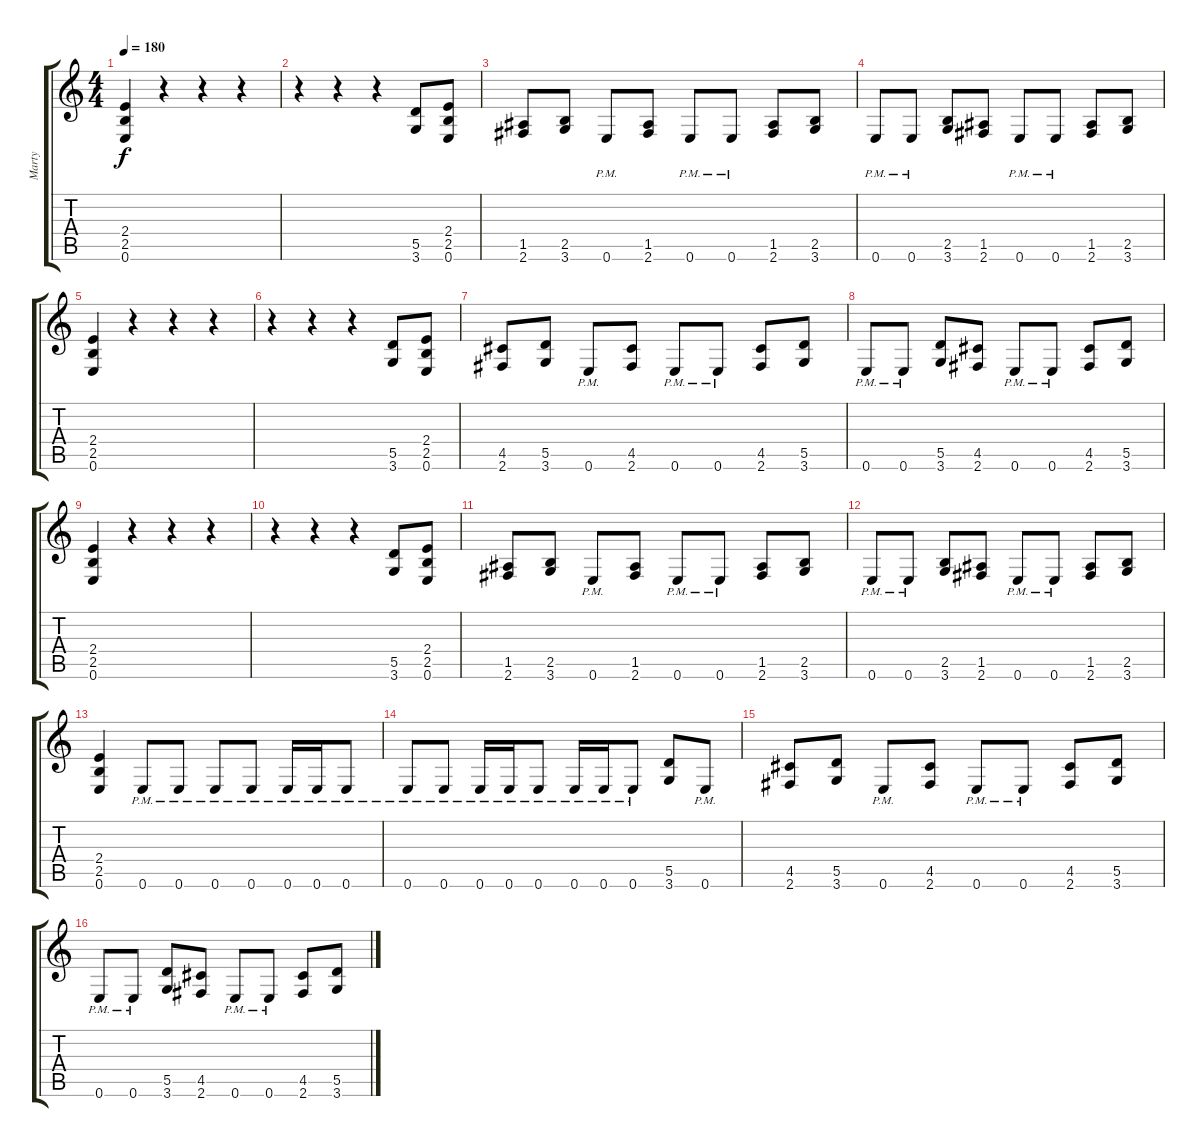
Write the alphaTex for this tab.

\track ("Marty" "Marty") {instrument distortionguitar}
\staff {score tabs}
\tuning (E4 B3 G3 D3 A2 E2) {hide}
\ts (4 4)
\tempo 180
\clef g2
\ks c
(2.4 2.5 0.6).4{dy f} r.4 r.4 r.4 |
r.4 r.4 r.4 (5.5 3.6).8 (2.4 2.5 0.6).8 |
(1.5 2.6).8 (2.5 3.6).8 0.6{pm}.8 (1.5 2.6).8 0.6{pm}.8 0.6{pm}.8 (1.5 2.6).8 (2.5 3.6).8 |
0.6{pm}.8 0.6{pm}.8 (2.5 3.6).8 (1.5 2.6).8 0.6{pm}.8 0.6{pm}.8 (1.5 2.6).8 (2.5 3.6).8 |
(2.4 2.5 0.6).4 r.4 r.4 r.4 |
r.4 r.4 r.4 (5.5 3.6).8 (2.4 2.5 0.6).8 |
(4.5 2.6).8 (5.5 3.6).8 0.6{pm}.8 (4.5 2.6).8 0.6{pm}.8 0.6{pm}.8 (4.5 2.6).8 (5.5 3.6).8 |
0.6{pm}.8 0.6{pm}.8 (5.5 3.6).8 (4.5 2.6).8 0.6{pm}.8 0.6{pm}.8 (4.5 2.6).8 (5.5 3.6).8 |
(2.4 2.5 0.6).4 r.4 r.4 r.4 |
r.4 r.4 r.4 (5.5 3.6).8 (2.4 2.5 0.6).8 |
(1.5 2.6).8 (2.5 3.6).8 0.6{pm}.8 (1.5 2.6).8 0.6{pm}.8 0.6{pm}.8 (1.5 2.6).8 (2.5 3.6).8 |
0.6{pm}.8 0.6{pm}.8 (2.5 3.6).8 (1.5 2.6).8 0.6{pm}.8 0.6{pm}.8 (1.5 2.6).8 (2.5 3.6).8 |
(2.4 2.5 0.6).4 0.6{pm}.8 0.6{pm}.8 0.6{pm}.8 0.6{pm}.8 0.6{pm}.16 0.6{pm}.16 0.6{pm}.8 |
0.6{pm}.8 0.6{pm}.8 0.6{pm}.16 0.6{pm}.16 0.6{pm}.8 0.6{pm}.16 0.6{pm}.16 0.6{pm}.8 (5.5 3.6).8 0.6{pm}.8 |
(4.5 2.6).8 (5.5 3.6).8 0.6{pm}.8 (4.5 2.6).8 0.6{pm}.8 0.6{pm}.8 (4.5 2.6).8 (5.5 3.6).8 |
0.6{pm}.8 0.6{pm}.8 (5.5 3.6).8 (4.5 2.6).8 0.6{pm}.8 0.6{pm}.8 (4.5 2.6).8 (5.5 3.6).8
